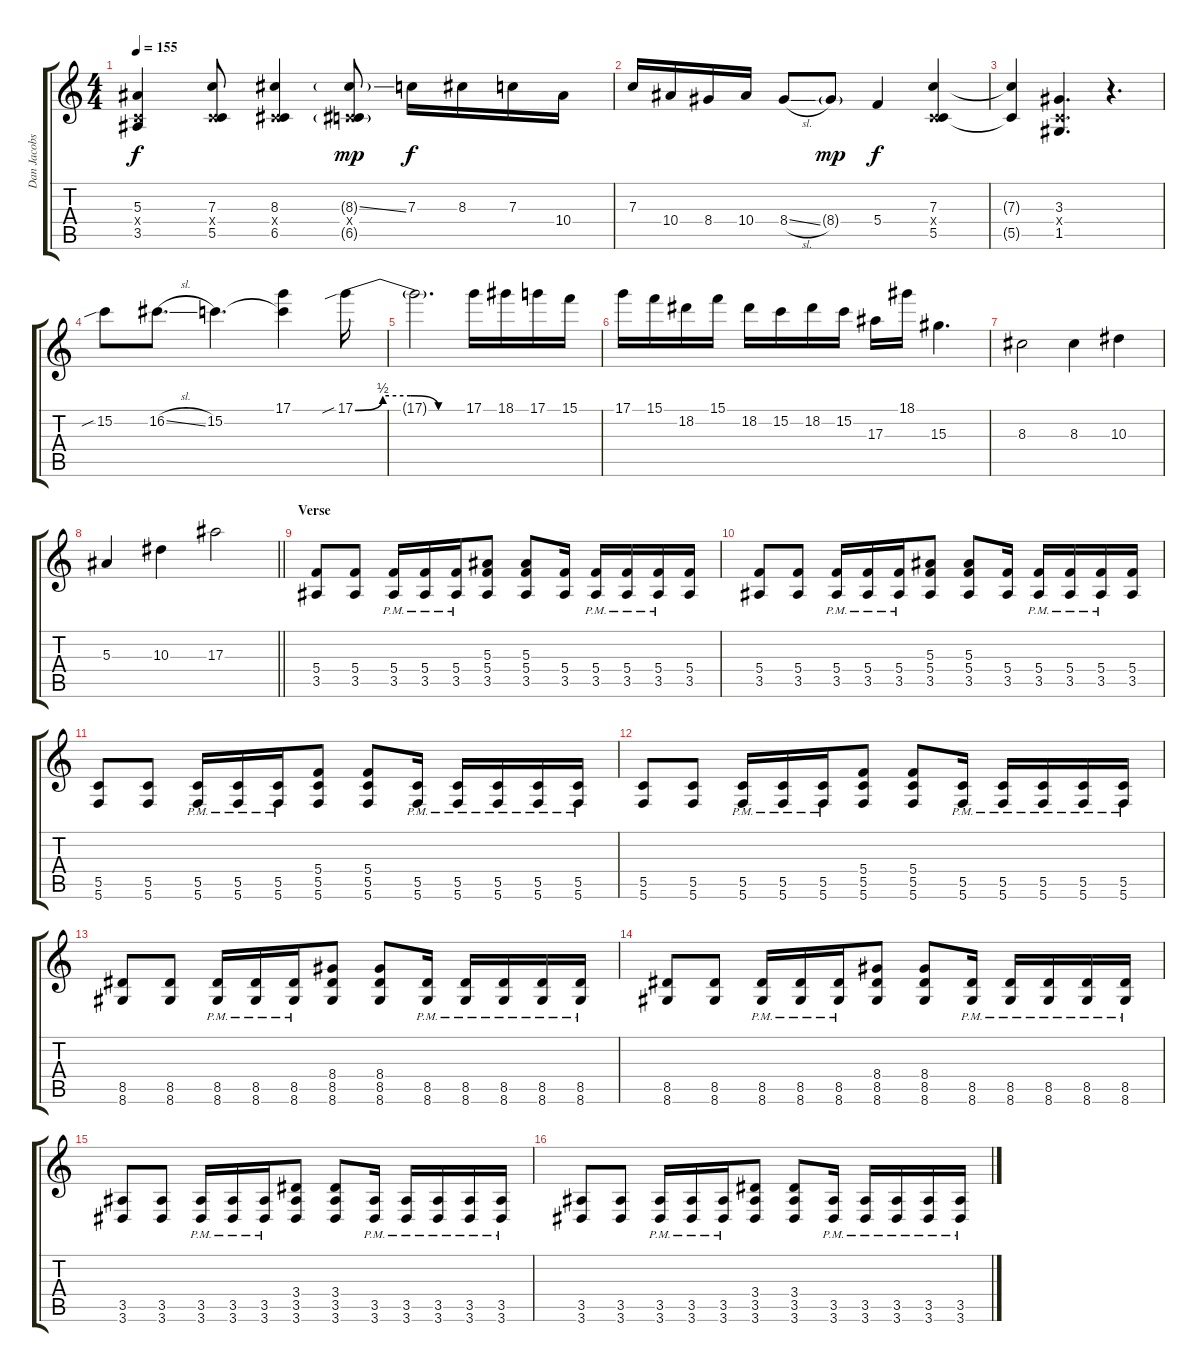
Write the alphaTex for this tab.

\track ("Dan Jacobs" "Dan Jacobs") {instrument overdrivenguitar}
\staff {score tabs}
\tuning (D4 A3 F3 C3 G2 C2) {hide}
\ts (4 4)
\tempo 155
\clef g2
\ks c
(5.3 0.4{x} 3.5).4{dy f} (7.3 0.4{x} 5.5).8 (8.3 0.4{x} 6.5).4 (8.3{ss g} 0.4{x} 6.5{g}).8{dy mp} 7.3.16{dy f} 8.3.16 7.3.16 10.4.16 |
7.3.16 10.4.16 8.4.16 10.4.16 8.4{sl}.8 8.4{g}.8{dy mp} 5.4.4{dy f} (7.3 0.4{x} 5.5).4 |
(7.3{t} 5.5{t}).4 (3.3 0.4{x} 1.5).4{d} r.4{d} |
15.2{sib}.8 16.2{sl}.8{d} 15.2.4{d} (17.1 15.2{t}).4 17.1{be (custom 0 0 15 2 30 2 45 0 60 0) sib}.16 |
17.1{t}.2{d} 17.1.16 18.1.16 17.1.16 15.1.16 |
17.1.16 15.1.16 18.2.16 15.1.16 18.2.16 15.2.16 18.2.16 15.2.16 17.3.16 18.1.16 15.3.4{d} |
8.3.2 8.3.4 10.3.4 |
\barLineRight lightlight
5.3.4 10.3.4 17.3.2 |
\section ("" "Verse")
(5.4 3.5).8 (5.4 3.5).8 (5.4{pm} 3.5{pm}).16 (5.4{pm} 3.5{pm}).16 (5.4{pm} 3.5{pm}).16 (5.3 5.4 3.5).8 (5.3 5.4 3.5).8 (5.4 3.5).16 (5.4{pm} 3.5{pm}).16 (5.4{pm} 3.5{pm}).16 (5.4{pm} 3.5{pm}).16 (5.4 3.5).16 |
(5.4 3.5).8 (5.4 3.5).8 (5.4{pm} 3.5{pm}).16 (5.4{pm} 3.5{pm}).16 (5.4{pm} 3.5{pm}).16 (5.3 5.4 3.5).8 (5.3 5.4 3.5).8 (5.4 3.5).16 (5.4{pm} 3.5{pm}).16 (5.4{pm} 3.5{pm}).16 (5.4{pm} 3.5{pm}).16 (5.4 3.5).16 |
(5.5 5.6).8 (5.5 5.6).8 (5.5{pm} 5.6{pm}).16 (5.5{pm} 5.6{pm}).16 (5.5{pm} 5.6{pm}).16 (5.4 5.5 5.6).8 (5.4 5.5 5.6).8 (5.5 5.6{pm}).16 (5.5{pm} 5.6{pm}).16 (5.5{pm} 5.6{pm}).16 (5.5{pm} 5.6{pm}).16 (5.5 5.6{pm}).16 |
(5.5 5.6).8 (5.5 5.6).8 (5.5{pm} 5.6{pm}).16 (5.5{pm} 5.6{pm}).16 (5.5{pm} 5.6{pm}).16 (5.4 5.5 5.6).8 (5.4 5.5 5.6).8 (5.5 5.6{pm}).16 (5.5{pm} 5.6{pm}).16 (5.5{pm} 5.6{pm}).16 (5.5{pm} 5.6{pm}).16 (5.5 5.6{pm}).16 |
(8.5 8.6).8 (8.5 8.6).8 (8.5{pm} 8.6{pm}).16 (8.5{pm} 8.6{pm}).16 (8.5{pm} 8.6{pm}).16 (8.4 8.5 8.6).8 (8.4 8.5 8.6).8 (8.5 8.6{pm}).16 (8.5{pm} 8.6{pm}).16 (8.5{pm} 8.6{pm}).16 (8.5{pm} 8.6{pm}).16 (8.5 8.6{pm}).16 |
(8.5 8.6).8 (8.5 8.6).8 (8.5{pm} 8.6{pm}).16 (8.5{pm} 8.6{pm}).16 (8.5{pm} 8.6{pm}).16 (8.4 8.5 8.6).8 (8.4 8.5 8.6).8 (8.5 8.6{pm}).16 (8.5{pm} 8.6{pm}).16 (8.5{pm} 8.6{pm}).16 (8.5{pm} 8.6{pm}).16 (8.5 8.6{pm}).16 |
(3.5 3.6).8 (3.5 3.6).8 (3.5{pm} 3.6{pm}).16 (3.5{pm} 3.6{pm}).16 (3.5{pm} 3.6{pm}).16 (3.4 3.5 3.6).8 (3.4 3.5 3.6).8 (3.5 3.6{pm}).16 (3.5{pm} 3.6{pm}).16 (3.5{pm} 3.6{pm}).16 (3.5{pm} 3.6{pm}).16 (3.5 3.6{pm}).16 |
(3.5 3.6).8 (3.5 3.6).8 (3.5{pm} 3.6{pm}).16 (3.5{pm} 3.6{pm}).16 (3.5{pm} 3.6{pm}).16 (3.4 3.5 3.6).8 (3.4 3.5 3.6).8 (3.5 3.6{pm}).16 (3.5{pm} 3.6{pm}).16 (3.5{pm} 3.6{pm}).16 (3.5{pm} 3.6{pm}).16 (3.5 3.6{pm}).16
